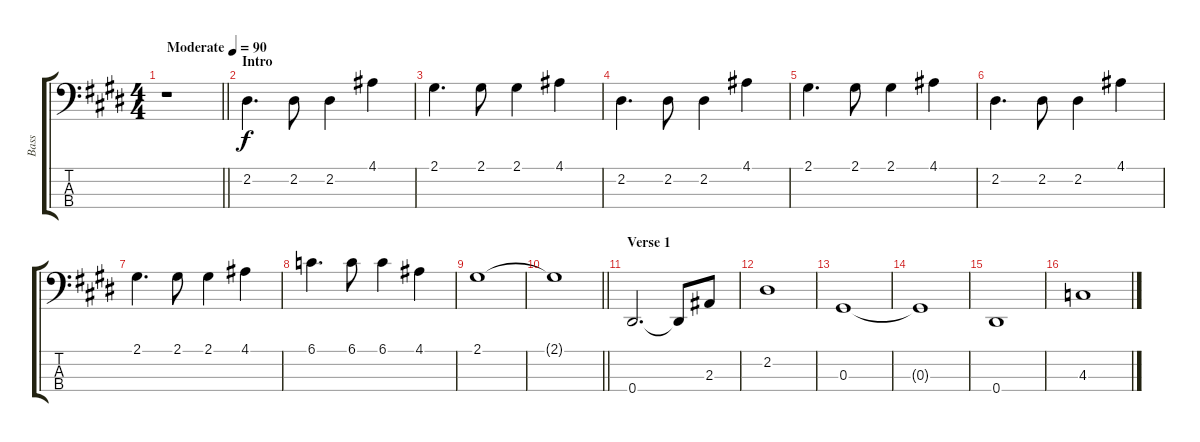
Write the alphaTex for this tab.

\track ("Bass" "Bass") {instrument electricbassfinger}
\staff {score tabs}
\tuning (Gb2 Db2 Ab1 Eb1) {hide}
\ts (4 4)
\tempo (90 "Moderate")
\clef f4
\barLineRight lightlight
\ks e
r.1{dy f instrument electricbassfinger} |
\section ("" "Intro")
2.2.4{d} 2.2.8 2.2.4 4.1.4 |
2.1.4{d} 2.1.8 2.1.4 4.1.4 |
2.2.4{d} 2.2.8 2.2.4 4.1.4 |
2.1.4{d} 2.1.8 2.1.4 4.1.4 |
2.2.4{d} 2.2.8 2.2.4 4.1.4 |
2.1.4{d} 2.1.8 2.1.4 4.1.4 |
6.1.4{d} 6.1.8 6.1.4 4.1.4 |
2.1.1 |
\barLineRight lightlight
2.1{t}.1 |
\section ("" "Verse 1")
0.4.2{d} 0.4{t}.8 2.3.8 |
2.2.1 |
0.3.1 |
0.3{t}.1 |
0.4.1 |
4.3.1
